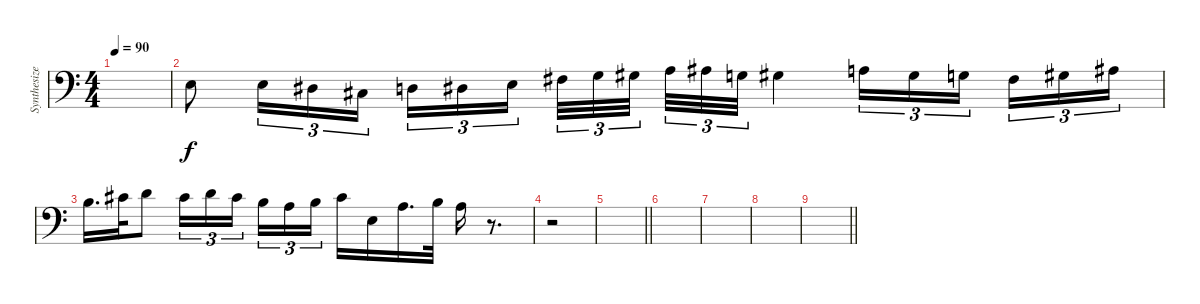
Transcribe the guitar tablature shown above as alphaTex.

\track ("Synthesizer (Staff 2)" "Synthesize") {instrument synthbrass1}
\staff {score}
\tuning (E4 B3 G3 D3 A2 E2 B1) {hide}
\ts (4 4)
\tempo 90
\clef f4
\ks c
|
2.4.8 2.4.16{tu (3 2)} 1.4.16{tu (3 2)} 4.5.16{tu (3 2)} 0.4.16{tu (3 2)} 1.4.16{tu (3 2)} 2.4.16{tu (3 2) beam splitsecondary} 4.4.32{tu (3 2)} 0.3.32{tu (3 2)} 1.3.32{tu (3 2) beam splitsecondary} 2.3.32{tu (3 2)} 3.3.32{tu (3 2)} 0.3.32{tu (3 2)} 1.3.4 2.3.16{tu (3 2)} 1.3.16{tu (3 2)} 0.3.16{tu (3 2) beam splitsecondary} 4.4.16{tu (3 2)} 1.3.16{tu (3 2)} 3.3.16{tu (3 2)} |
0.2.16{d} 2.2.32 3.2.8 2.2.16{tu (3 2)} 3.2.16{tu (3 2)} 2.2.16{tu (3 2) beam splitsecondary} 0.2.16{tu (3 2)} 2.3.16{tu (3 2)} 0.2.16{tu (3 2)} 2.2.16 2.4.16 2.3.16{d} 0.2.32 2.3.16 r.8{d} |
r.2 |
\barLineRight lightlight
|
|
|
|
\barLineRight lightlight
